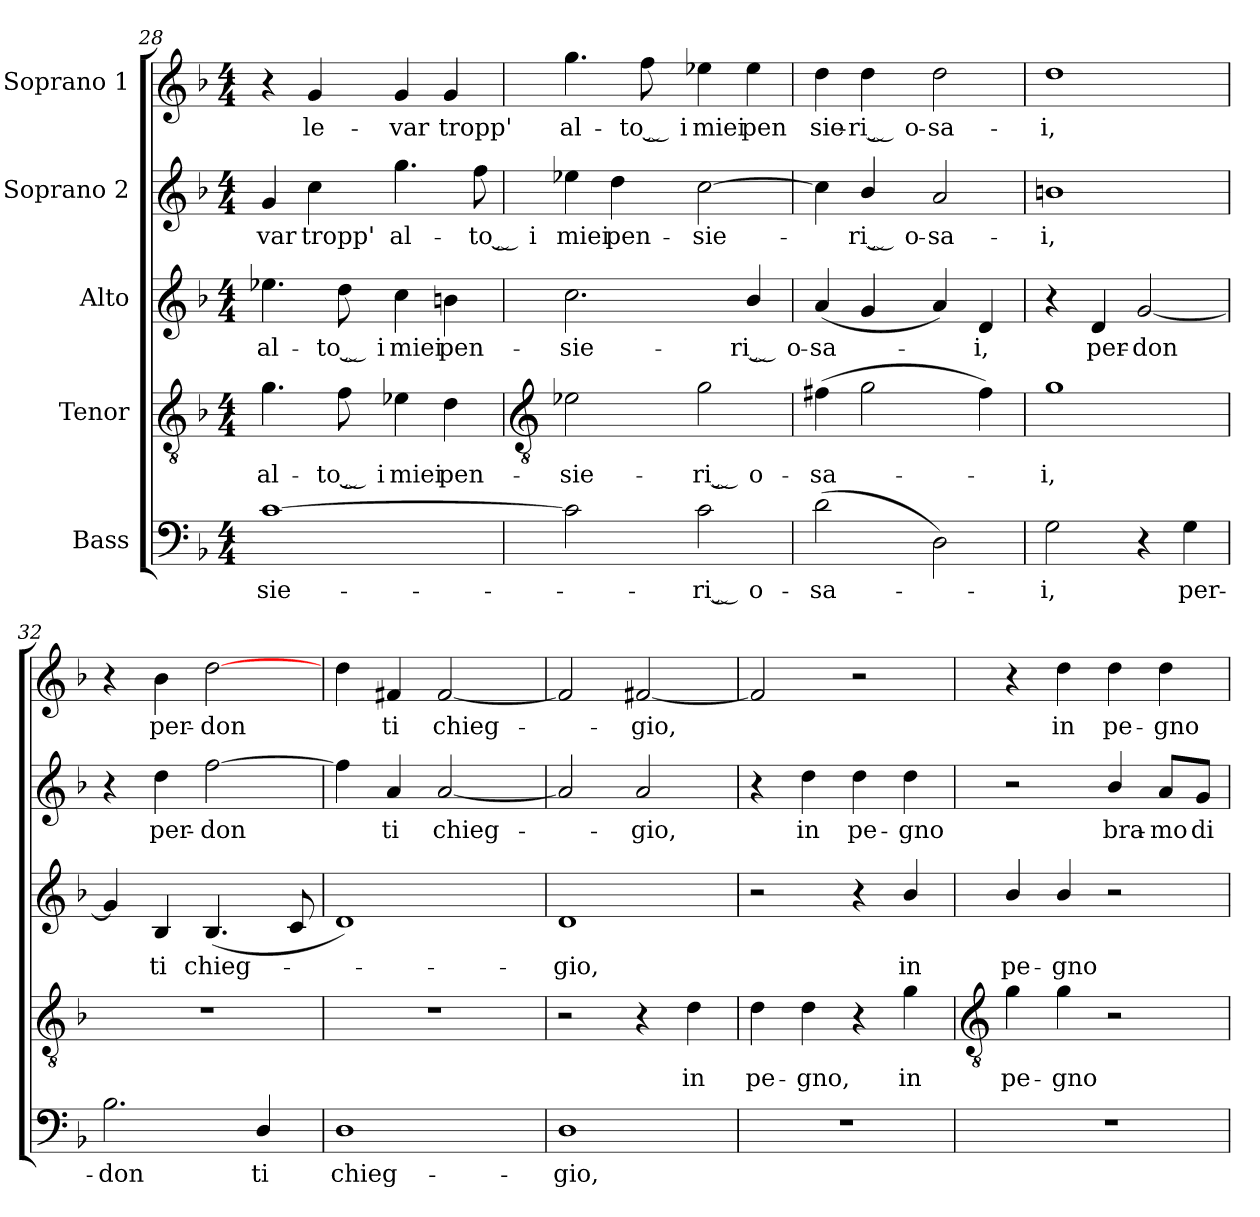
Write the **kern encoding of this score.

**kern	**text	**kern	**text	**kern	**text	**kern	**text	**kern	**text
*part5	*part5	*part4	*part4	*part3	*part3	*part2	*part2	*part1	*part1
*staff5	*staff5	*staff4	*staff4	*staff3	*staff3	*staff2	*staff2	*staff1	*staff1
*I"Bass	*	*I"Tenor	*	*I"Alto	*	*I"Soprano 2	*	*I"Soprano 1	*
*clefF4	*	*clefGv2	*	*clefG2	*	*clefG2	*	*clefG2	*
*k[b-]	*	*k[b-]	*	*k[b-]	*	*k[b-]	*	*k[b-]	*
*F:	*	*F:	*	*F:	*	*F:	*	*F:	*
*M4/4	*	*M4/4	*	*M4/4	*	*M4/4	*	*M4/4	*
=28	=28	=28	=28	=28	=28	=28	=28	=28	=28
!	!LO:LY:b	!	!LO:LY:b	!	!LO:LY:b	!	!LO:LY:b	!	!
[1c	-sie-	4.g	al-	4.ee-X	al-	4g	-var	4r	.
!	!	!	!	!	!	!	!LO:LY:b	!	!LO:LY:b
.	.	.	.	.	.	4cc	tropp'	4g	le-
!	!	!	!LO:LY:b	!	!LO:LY:b	!	!	!	!
.	.	8f	-to ̮ i	8dd	-to ̮ i	.	.	.	.
!	!	!	!LO:LY:b	!	!LO:LY:b	!	!LO:LY:b	!	!LO:LY:b
.	.	4e-X	miei	4cc	miei	4.gg	al-	4g	-var
!	!	!	!LO:LY:b	!	!LO:LY:b	!	!	!	!LO:LY:b
.	.	4d	pen-	4bn	pen-	.	.	4g	tropp'
!	!	!	!	!	!	!	!LO:LY:b	!	!
.	.	.	.	.	.	8ff	-to ̮ i	.	.
!!LO:LB:g=z
=29	=29	=29	=29	=29	=29	=29	=29	=29	=29
*	*	*clefGv2	*	*	*	*	*	*	*
!	!	!	!LO:LY:b	!	!LO:LY:b	!	!LO:LY:b	!	!LO:LY:b
2c]	.	2e-X	-sie-	2.cc	-sie-	4ee-X	miei	4.gg	al-
!	!	!	!	!	!	!	!LO:LY:b	!	!
.	.	.	.	.	.	4dd	pen-	.	.
!	!	!	!	!	!	!	!	!	!LO:LY:b
.	.	.	.	.	.	.	.	8ff	-to ̮ i
!	!LO:LY:b	!	!LO:LY:b	!	!	!	!LO:LY:b	!	!LO:LY:b
2c	ri ̮ o-	2g	-ri ̮ o-	.	.	[2cc	-sie-	4ee-X	miei
!	!	!	!	!	!LO:LY:b	!	!	!	!LO:LY:b
.	.	.	.	4b-/	-ri ̮ o-	.	.	4ee-	pen
=30	=30	=30	=30	=30	=30	=30	=30	=30	=30
!	!LO:LY:b	!	!LO:LY:b	!	!LO:LY:b	!	!	!	!LO:LY:b
(>2d	-sa-	(>4f#X	-sa-	(<4a	-sa-	4cc]	.	4dd	sie-
!	!	!	!	!	!	!	!LO:LY:b	!	!LO:LY:b
.	.	2g	.	4g	.	4b-/	ri ̮ o-	4dd	-ri ̮ o-
!	!	!	!	!	!	!	!LO:LY:b	!	!LO:LY:b
2D)	.	.	.	4a)	.	2a	-sa-	2dd	-sa-
!	!	!	!	!	!LO:LY:b	!	!	!	!
.	.	4f#)	.	4d	i,	.	.	.	.
=31	=31	=31	=31	=31	=31	=31	=31	=31	=31
!	!LO:LY:b	!	!LO:LY:b	!	!	!	!LO:LY:b	!	!LO:LY:b
2G	i,	1g	i,	4r	.	1bn	-i,	1dd	-i,
!	!	!	!	!	!LO:LY:b	!	!	!	!
.	.	.	.	4d	per-	.	.	.	.
!	!	!	!	!	!LO:LY:b	!	!	!	!
4r	.	.	.	[2g	-don	.	.	.	.
!	!LO:LY:b	!	!	!	!	!	!	!	!
4G	per-	.	.	.	.	.	.	.	.
=32	=32	=32	=32	=32	=32	=32	=32	=32	=32
!	!LO:LY:b	!	!	!	!	!	!	!	!
2.B-	-don	1r	.	4g]	.	4r	.	4r	.
!	!	!	!	!	!LO:LY:b	!	!LO:LY:b	!	!LO:LY:b
.	.	.	.	4B-	ti	4dd	per-	4b-	per-
!	!	!	!	!	!LO:LY:b	!	!LO:LY:b	!	!LO:LY:b
.	.	.	.	(<4.B-	chieg-	[2ff	-don	[2dd	-don
!	!LO:LY:b	!	!	!	!	!	!	!	!
4D/	ti	.	.	.	.	.	.	.	.
.	.	.	.	8c	.	.	.	.	.
=33	=33	=33	=33	=33	=33	=33	=33	=33	=33
!	!LO:LY:b	!	!	!	!	!	!	!	!
1D	chieg-	1r	.	1d)	.	4ff]	.	4dd	.
!	!	!	!	!	!	!	!LO:LY:b	!	!LO:LY:b
.	.	.	.	.	.	4a	ti	4f#X	ti
!	!	!	!	!	!	!	!LO:LY:b	!	!LO:LY:b
.	.	.	.	.	.	[2a	chieg-	[2f#	chieg-
=34	=34	=34	=34	=34	=34	=34	=34	=34	=34
!	!LO:LY:b	!	!	!	!LO:LY:b	!	!	!	!
1D	-gio,	2r	.	1d	gio,	2a]	.	2f#]	.
!	!	!	!	!	!	!	!LO:LY:b	!	!LO:LY:b
.	.	4r	.	.	.	2a	gio,	[2f#	gio,
!	!	!	!LO:LY:b	!	!	!	!	!	!
.	.	4d	in	.	.	.	.	.	.
=35	=35	=35	=35	=35	=35	=35	=35	=35	=35
!	!	!	!LO:LY:b	!	!	!	!	!	!
1r	.	4d	pe-	2r	.	4r	.	2f#]	.
!	!	!	!LO:LY:b	!	!	!	!LO:LY:b	!	!
.	.	4d	-gno,	.	.	4dd	in	.	.
!	!	!	!	!	!	!	!LO:LY:b	!	!
.	.	4r	.	4r	.	4dd	pe-	2r	.
!	!	!	!LO:LY:b	!	!LO:LY:b	!	!LO:LY:b	!	!
.	.	4g	in	4b-/	in	4dd	-gno	.	.
!!LO:LB:g=z
=36	=36	=36	=36	=36	=36	=36	=36	=36	=36
*	*	*clefGv2	*	*	*	*	*	*	*
!	!	!	!LO:LY:b	!	!LO:LY:b	!	!	!	!
1r	.	4g	pe-	4b-/	pe-	2r	.	4r	.
!	!	!	!LO:LY:b	!	!LO:LY:b	!	!	!	!LO:LY:b
.	.	4g	-gno	4b-/	-gno	.	.	4dd	in
!	!	!	!	!	!	!	!LO:LY:b	!	!LO:LY:b
.	.	2r	.	2r	.	4b-/	bra-	4dd	pe-
!	!	!	!	!	!	!	!LO:LY:b	!	!LO:LY:b
.	.	.	.	.	.	8a/L	-mo	4dd	-gno
!	!	!	!	!	!	!	!LO:LY:b	!	!
.	.	.	.	.	.	8g/J	di	.	.
=	=	=	=	=	=	=	=	=	=
*-	*-	*-	*-	*-	*-	*-	*-	*-	*-
